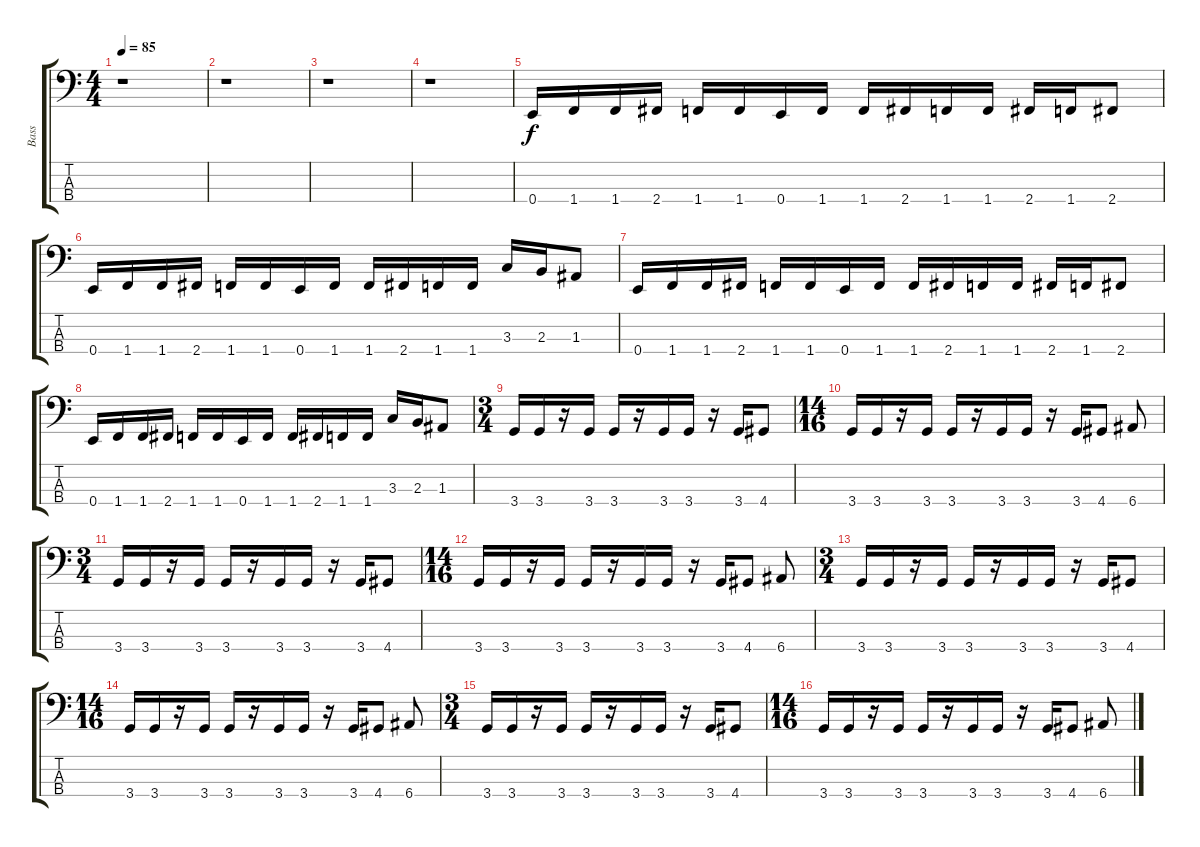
\track ("Bass" "Bass") {instrument electricbassfinger}
\staff {score tabs}
\tuning (G2 D2 A1 E1) {hide}
\ts (4 4)
\tempo 85
\clef f4
\ks c
r.1{dy f instrument electricbassfinger} |
r.1 |
r.1 |
r.1 |
0.4.16 1.4.16 1.4.16 2.4.16 1.4.16 1.4.16 0.4.16 1.4.16 1.4.16 2.4.16 1.4.16 1.4.16 2.4.16 1.4.16 2.4.8 |
0.4.16 1.4.16 1.4.16 2.4.16 1.4.16 1.4.16 0.4.16 1.4.16 1.4.16 2.4.16 1.4.16 1.4.16 3.3.16 2.3.16 1.3.8 |
0.4.16 1.4.16 1.4.16 2.4.16 1.4.16 1.4.16 0.4.16 1.4.16 1.4.16 2.4.16 1.4.16 1.4.16 2.4.16 1.4.16 2.4.8 |
0.4.16 1.4.16 1.4.16 2.4.16 1.4.16 1.4.16 0.4.16 1.4.16 1.4.16 2.4.16 1.4.16 1.4.16 3.3.16 2.3.16 1.3.8 |
\ts (3 4)
3.4.16 3.4.16 r.16 3.4.16 3.4.16 r.16 3.4.16 3.4.16 r.16 3.4.16 4.4.8 |
\ts (14 16)
3.4.16 3.4.16 r.16 3.4.16 3.4.16 r.16 3.4.16 3.4.16 r.16 3.4.16 4.4.8 6.4.8 |
\ts (3 4)
3.4.16 3.4.16 r.16 3.4.16 3.4.16 r.16 3.4.16 3.4.16 r.16 3.4.16 4.4.8 |
\ts (14 16)
3.4.16 3.4.16 r.16 3.4.16 3.4.16 r.16 3.4.16 3.4.16 r.16 3.4.16 4.4.8 6.4.8 |
\ts (3 4)
3.4.16 3.4.16 r.16 3.4.16 3.4.16 r.16 3.4.16 3.4.16 r.16 3.4.16 4.4.8 |
\ts (14 16)
3.4.16 3.4.16 r.16 3.4.16 3.4.16 r.16 3.4.16 3.4.16 r.16 3.4.16 4.4.8 6.4.8 |
\ts (3 4)
3.4.16 3.4.16 r.16 3.4.16 3.4.16 r.16 3.4.16 3.4.16 r.16 3.4.16 4.4.8 |
\ts (14 16)
3.4.16 3.4.16 r.16 3.4.16 3.4.16 r.16 3.4.16 3.4.16 r.16 3.4.16 4.4.8 6.4.8
